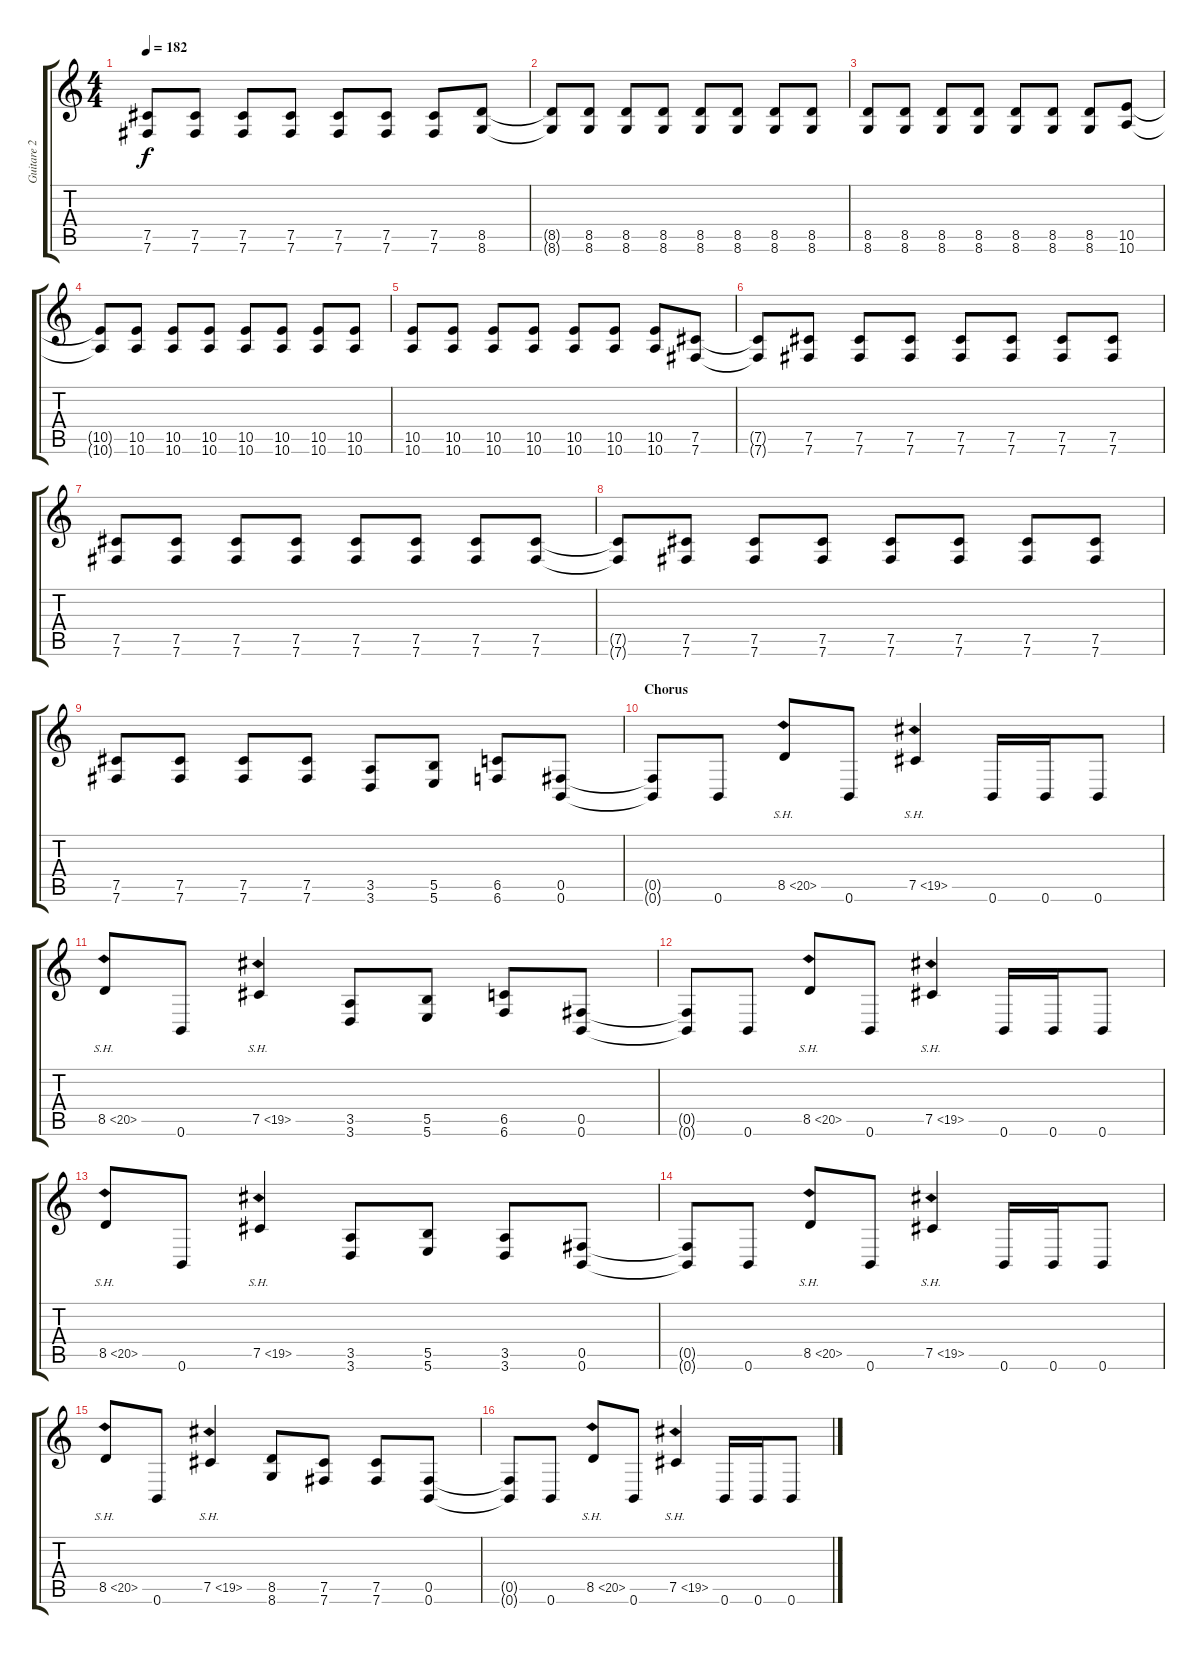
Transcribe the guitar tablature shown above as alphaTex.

\track ("Guitare 2" "Guitare 2") {instrument distortionguitar}
\staff {score tabs}
\tuning (Db4 Ab3 E3 B2 Gb2 B1) {hide}
\ts (4 4)
\tempo 182
\clef g2
\ks c
(7.5 7.6).8{dy f} (7.5 7.6).8 (7.5 7.6).8 (7.5 7.6).8 (7.5 7.6).8 (7.5 7.6).8 (7.5 7.6).8 (8.5 8.6).8 |
(8.5{t} 8.6{t}).8 (8.5 8.6).8 (8.5 8.6).8 (8.5 8.6).8 (8.5 8.6).8 (8.5 8.6).8 (8.5 8.6).8 (8.5 8.6).8 |
(8.5 8.6).8 (8.5 8.6).8 (8.5 8.6).8 (8.5 8.6).8 (8.5 8.6).8 (8.5 8.6).8 (8.5 8.6).8 (10.5 10.6).8 |
(10.5{t} 10.6{t}).8 (10.5 10.6).8 (10.5 10.6).8 (10.5 10.6).8 (10.5 10.6).8 (10.5 10.6).8 (10.5 10.6).8 (10.5 10.6).8 |
(10.5 10.6).8 (10.5 10.6).8 (10.5 10.6).8 (10.5 10.6).8 (10.5 10.6).8 (10.5 10.6).8 (10.5 10.6).8 (7.5 7.6).8 |
(7.5{t} 7.6{t}).8 (7.5 7.6).8 (7.5 7.6).8 (7.5 7.6).8 (7.5 7.6).8 (7.5 7.6).8 (7.5 7.6).8 (7.5 7.6).8 |
(7.5 7.6).8 (7.5 7.6).8 (7.5 7.6).8 (7.5 7.6).8 (7.5 7.6).8 (7.5 7.6).8 (7.5 7.6).8 (7.5 7.6).8 |
(7.5{t} 7.6{t}).8 (7.5 7.6).8 (7.5 7.6).8 (7.5 7.6).8 (7.5 7.6).8 (7.5 7.6).8 (7.5 7.6).8 (7.5 7.6).8 |
(7.5 7.6).8 (7.5 7.6).8 (7.5 7.6).8 (7.5 7.6).8 (3.5 3.6).8 (5.5 5.6).8 (6.5 6.6).8 (0.5 0.6).8 |
\section ("" "Chorus")
(0.5{t} 0.6{t}).8 0.6.8 8.5{sh 12}.8 0.6.8 7.5{sh 12}.4 0.6.16 0.6.16 0.6.8 |
8.5{sh 12}.8 0.6.8 7.5{sh 12}.4 (3.5 3.6).8 (5.5 5.6).8 (6.5 6.6).8 (0.5 0.6).8 |
(0.5{t} 0.6{t}).8 0.6.8 8.5{sh 12}.8 0.6.8 7.5{sh 12}.4 0.6.16 0.6.16 0.6.8 |
8.5{sh 12}.8 0.6.8 7.5{sh 12}.4 (3.5 3.6).8 (5.5 5.6).8 (3.5 3.6).8 (0.5 0.6).8 |
(0.5{t} 0.6{t}).8 0.6.8 8.5{sh 12}.8 0.6.8 7.5{sh 12}.4 0.6.16 0.6.16 0.6.8 |
8.5{sh 12}.8 0.6.8 7.5{sh 12}.4 (8.5 8.6).8 (7.5 7.6).8 (7.5 7.6).8 (0.5 0.6).8 |
(0.5{t} 0.6{t}).8 0.6.8 8.5{sh 12}.8 0.6.8 7.5{sh 12}.4 0.6.16 0.6.16 0.6.8
